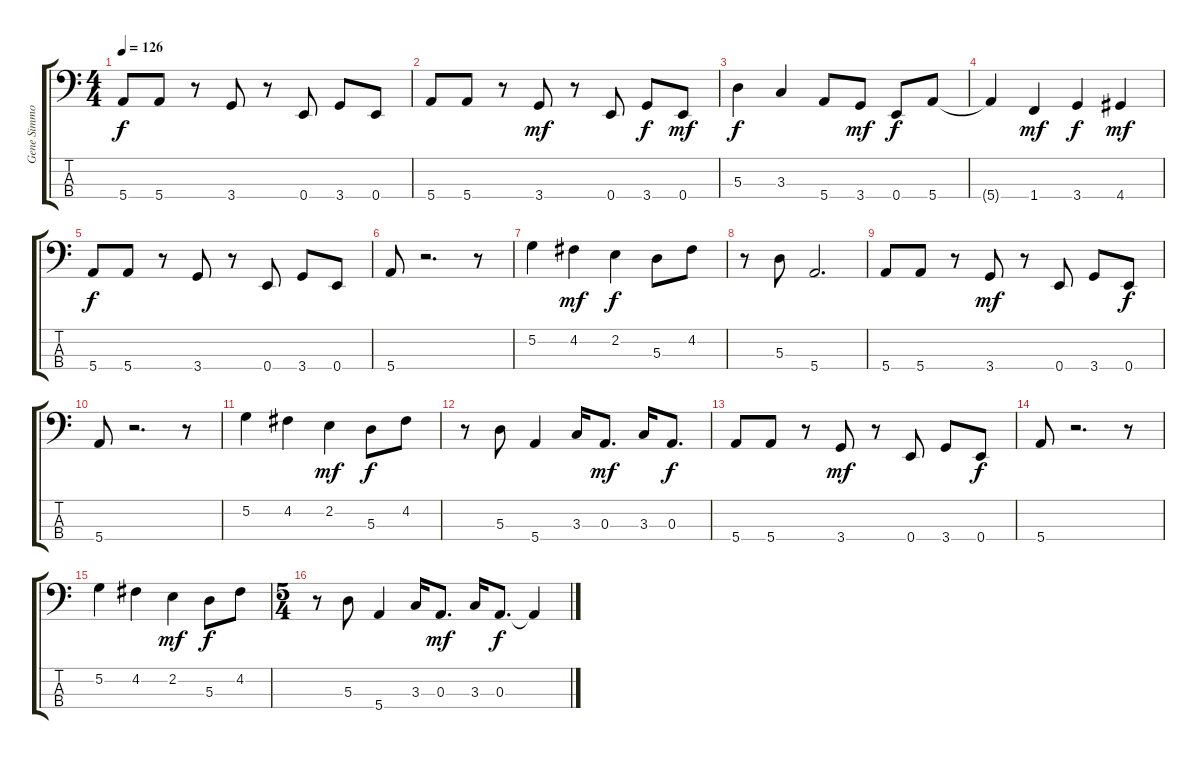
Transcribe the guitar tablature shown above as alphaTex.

\track ("Gene Simmons" "Gene Simmo") {instrument electricbasspick}
\staff {score tabs}
\tuning (G2 D2 A1 E1) {hide}
\ts (4 4)
\tempo 126
\clef f4
\ks c
5.4.8{dy f} 5.4.8 r.8 3.4.8 r.8 0.4.8 3.4.8 0.4.8 |
5.4.8 5.4.8 r.8 3.4.8{dy mf} r.8 0.4.8 3.4.8{dy f} 0.4.8{dy mf} |
5.3.4{dy f} 3.3.4 5.4.8 3.4.8{dy mf} 0.4.8{dy f} 5.4.8 |
5.4{t}.4 1.4.4{dy mf} 3.4.4{dy f} 4.4.4{dy mf} |
5.4.8{dy f} 5.4.8 r.8 3.4.8 r.8 0.4.8 3.4.8 0.4.8 |
5.4.8 r.2{d} r.8 |
5.2.4 4.2.4{dy mf} 2.2.4{dy f} 5.3.8 4.2.8 |
r.8 5.3.8 5.4.2{d} |
5.4.8 5.4.8 r.8 3.4.8{dy mf} r.8 0.4.8 3.4.8 0.4.8{dy f} |
5.4.8 r.2{d} r.8 |
5.2.4 4.2.4 2.2.4{dy mf} 5.3.8{dy f} 4.2.8 |
r.8 5.3.8 5.4.4 3.3.16 0.3.8{d dy mf} 3.3.16 0.3.8{d dy f} |
5.4.8 5.4.8 r.8 3.4.8{dy mf} r.8 0.4.8 3.4.8 0.4.8{dy f} |
5.4.8 r.2{d} r.8 |
5.2.4 4.2.4 2.2.4{dy mf} 5.3.8{dy f} 4.2.8 |
\ts (5 4)
r.8 5.3.8 5.4.4 3.3.16 0.3.8{d dy mf} 3.3.16 0.3.8{d dy f} 0.3{t}.4
